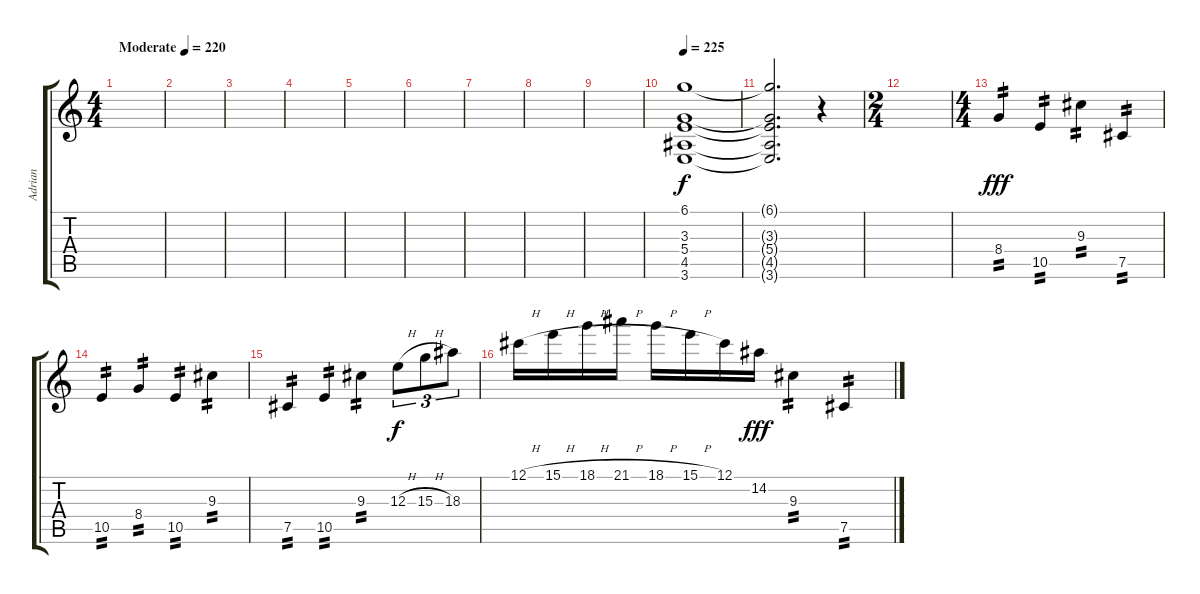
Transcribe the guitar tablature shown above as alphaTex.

\track ("Adrian" "Adrian") {instrument distortionguitar}
\staff {score tabs}
\tuning (Db4 Ab3 E3 B2 Gb2 Db2) {hide}
\ts (4 4)
\tempo (220 "Moderate")
\tempo 112
\tempo (220 "Moderate")
\clef g2
\ks c
|
|
|
|
|
|
|
|
|
\tempo 225
(6.1 3.3 5.4 4.5 3.6).1 |
(6.1{t} 3.3{t} 5.4{t} 4.5{t} 3.6{t}).2{d} r.4 |
\ts (2 4)
|
\ts (4 4)
8.4.4{tp 2 dy fff} 10.5.4{tp 2} 9.3.4{tp 2} 7.5.4{tp 2} |
10.5.4{tp 2} 8.4.4{tp 2} 10.5.4{tp 2} 9.3.4{tp 2} |
7.5.4{tp 2} 10.5.4{tp 2} 9.3.4{tp 2} 12.3{h}.8{tu (3 2) dy f} 15.3{h}.8{tu (3 2)} 18.3.8{tu (3 2)} |
12.1{h}.16 15.1{h}.16 18.1{h}.16 21.1{h}.16 18.1{h}.16 15.1{h}.16 12.1.16 14.2.16{dy fff} 9.3.4{tp 2} 7.5.4{tp 2}
